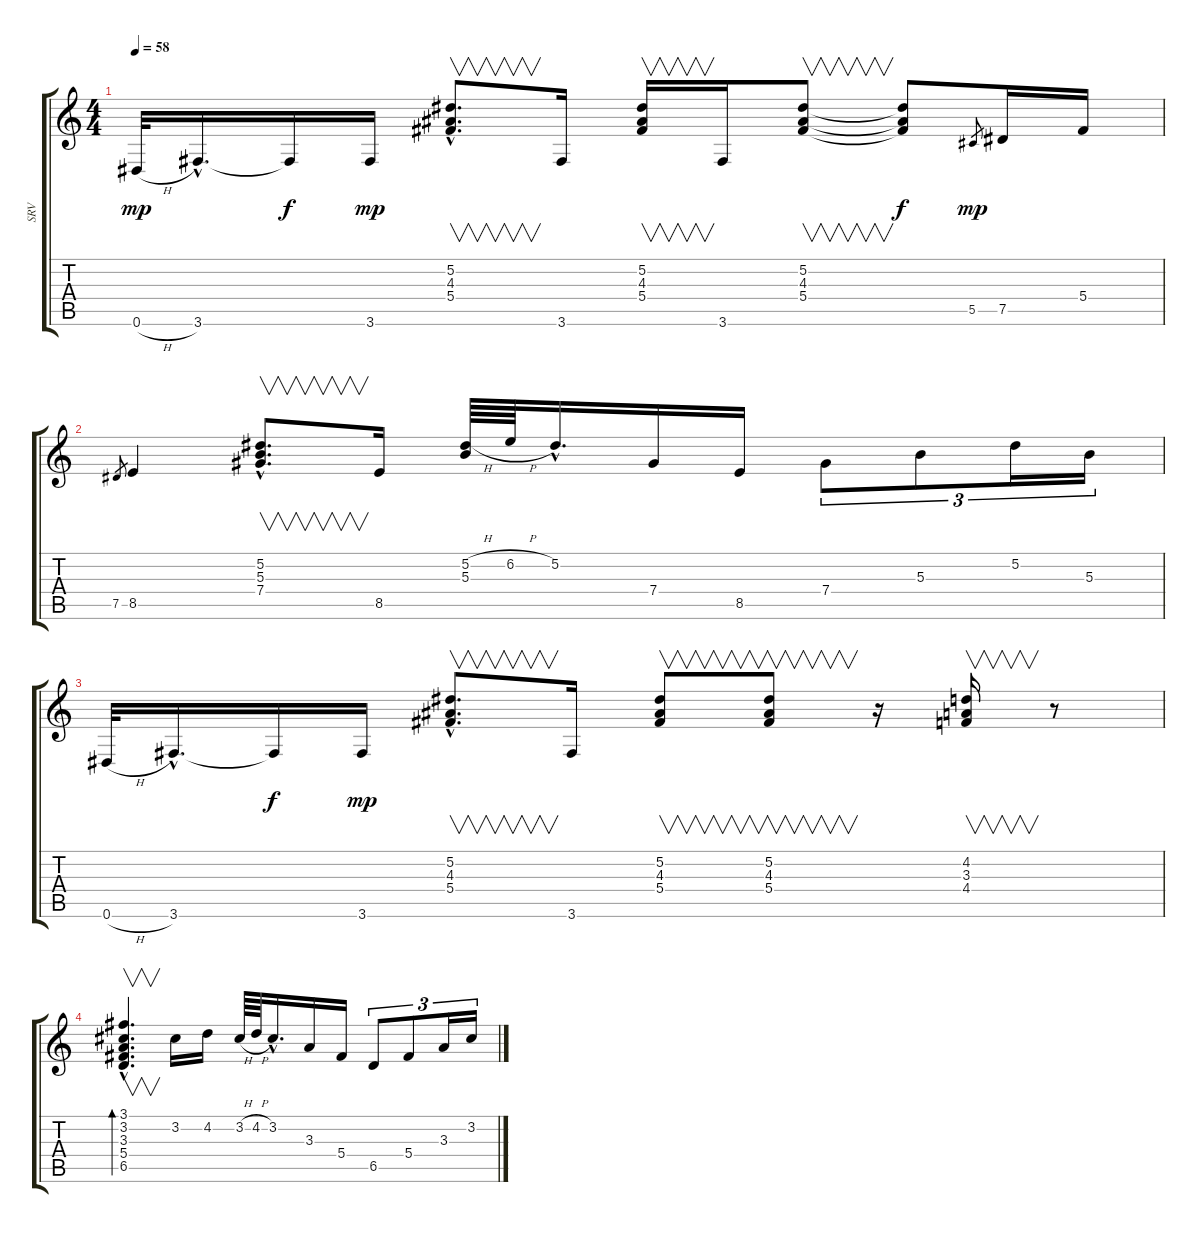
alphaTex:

\track ("SRV" "SRV") {instrument electricbassfinger}
\staff {score tabs}
\tuning (Eb4 Bb3 Gb3 Db3 Ab2 Eb2) {hide}
\ts (4 4)
\tempo 58
\clef g2
\ks c
0.6{h}.32{dy mp} 3.6{hac}.16{d} 3.6{t}.16{dy f} 3.6.16{dy mp} (5.2{hac} 4.3{hac} 5.4{hac}).8{v d} 3.6.16 (5.2 4.3 5.4).16{v} 3.6.16 (5.2 4.3 5.4).8{v} (5.2{t} 4.3{t} 5.4{t}).8{dy f} 5.5.8{gr dy mp} 7.5.16 5.4.16 |
7.5.8{gr} 8.5.4 (5.2{hac} 5.3{hac} 7.4{hac}).8{v d} 8.5.16 (5.2{h} 5.3).64 6.2{h}.64 5.2{hac}.16{d} 7.4.16 8.5.16 7.4.8{tu (3 2)} 5.3.8{tu (3 2)} 5.2.16{tu (3 2)} 5.3.16{tu (3 2)} |
0.6{h}.32 3.6{hac}.16{d} 3.6{t}.16{dy f} 3.6.16{dy mp} (5.2{hac} 4.3{hac} 5.4{hac}).8{v d} 3.6.16 (5.2 4.3 5.4).8{v} (5.2 4.3 5.4).8{v} r.16 (4.2 3.3 4.4).16{v} r.8 |
(3.1{hac} 3.2{hac} 3.3{hac} 5.4{hac} 6.5{hac}).4{v d bd 120} 3.2.16 4.2.16 3.2{h}.64 4.2{h}.64 3.2{hac}.16{d} 3.3.16 5.4.16 6.5.8{tu (3 2)} 5.4.8{tu (3 2)} 3.3.16{tu (3 2)} 3.2.16{tu (3 2)}
